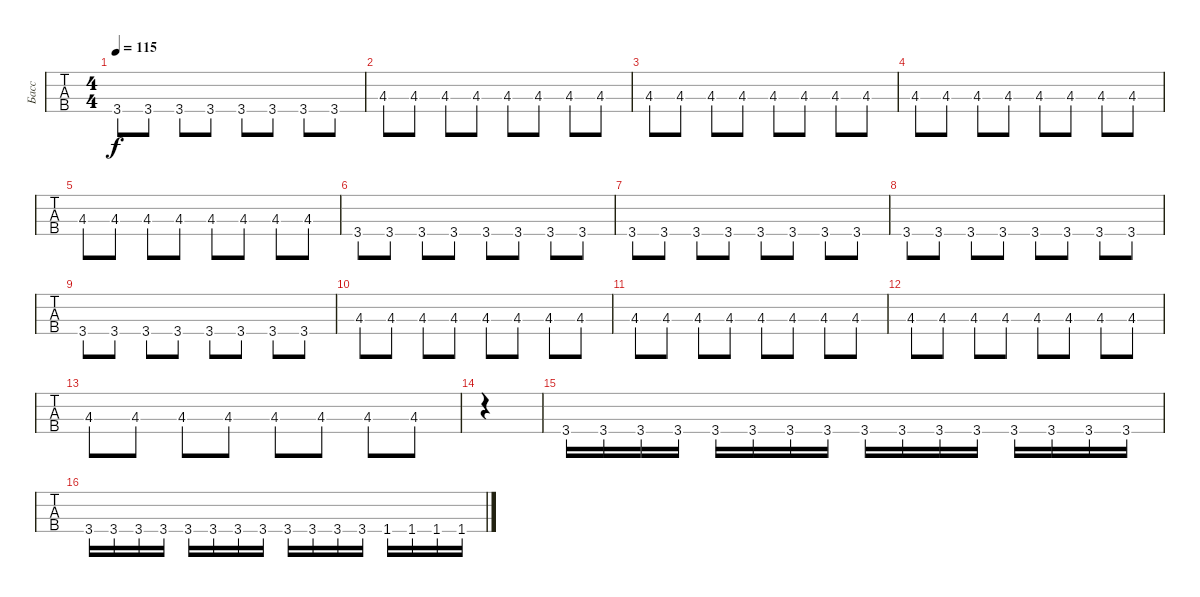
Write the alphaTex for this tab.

\track ("Басс" "Басс") {instrument slapbass1}
\staff {tabs}
\tuning (Gb2 Db2 Ab1 Db1) {hide}
\ts (4 4)
\tempo 115
\clef f4
\ks c
3.4.8{dy f} 3.4.8 3.4.8 3.4.8 3.4.8 3.4.8 3.4.8 3.4.8 |
4.3.8 4.3.8 4.3.8 4.3.8 4.3.8 4.3.8 4.3.8 4.3.8 |
4.3.8 4.3.8 4.3.8 4.3.8 4.3.8 4.3.8 4.3.8 4.3.8 |
4.3.8 4.3.8 4.3.8 4.3.8 4.3.8 4.3.8 4.3.8 4.3.8 |
4.3.8 4.3.8 4.3.8 4.3.8 4.3.8 4.3.8 4.3.8 4.3.8 |
3.4.8 3.4.8 3.4.8 3.4.8 3.4.8 3.4.8 3.4.8 3.4.8 |
3.4.8 3.4.8 3.4.8 3.4.8 3.4.8 3.4.8 3.4.8 3.4.8 |
3.4.8 3.4.8 3.4.8 3.4.8 3.4.8 3.4.8 3.4.8 3.4.8 |
3.4.8 3.4.8 3.4.8 3.4.8 3.4.8 3.4.8 3.4.8 3.4.8 |
4.3.8 4.3.8 4.3.8 4.3.8 4.3.8 4.3.8 4.3.8 4.3.8 |
4.3.8 4.3.8 4.3.8 4.3.8 4.3.8 4.3.8 4.3.8 4.3.8 |
4.3.8 4.3.8 4.3.8 4.3.8 4.3.8 4.3.8 4.3.8 4.3.8 |
4.3.8 4.3.8 4.3.8 4.3.8 4.3.8 4.3.8 4.3.8 4.3.8 |
|
3.4.16 3.4.16 3.4.16 3.4.16 3.4.16 3.4.16 3.4.16 3.4.16 3.4.16 3.4.16 3.4.16 3.4.16 3.4.16 3.4.16 3.4.16 3.4.16 |
3.4.16 3.4.16 3.4.16 3.4.16 3.4.16 3.4.16 3.4.16 3.4.16 3.4.16 3.4.16 3.4.16 3.4.16 1.4.16 1.4.16 1.4.16 1.4.16
